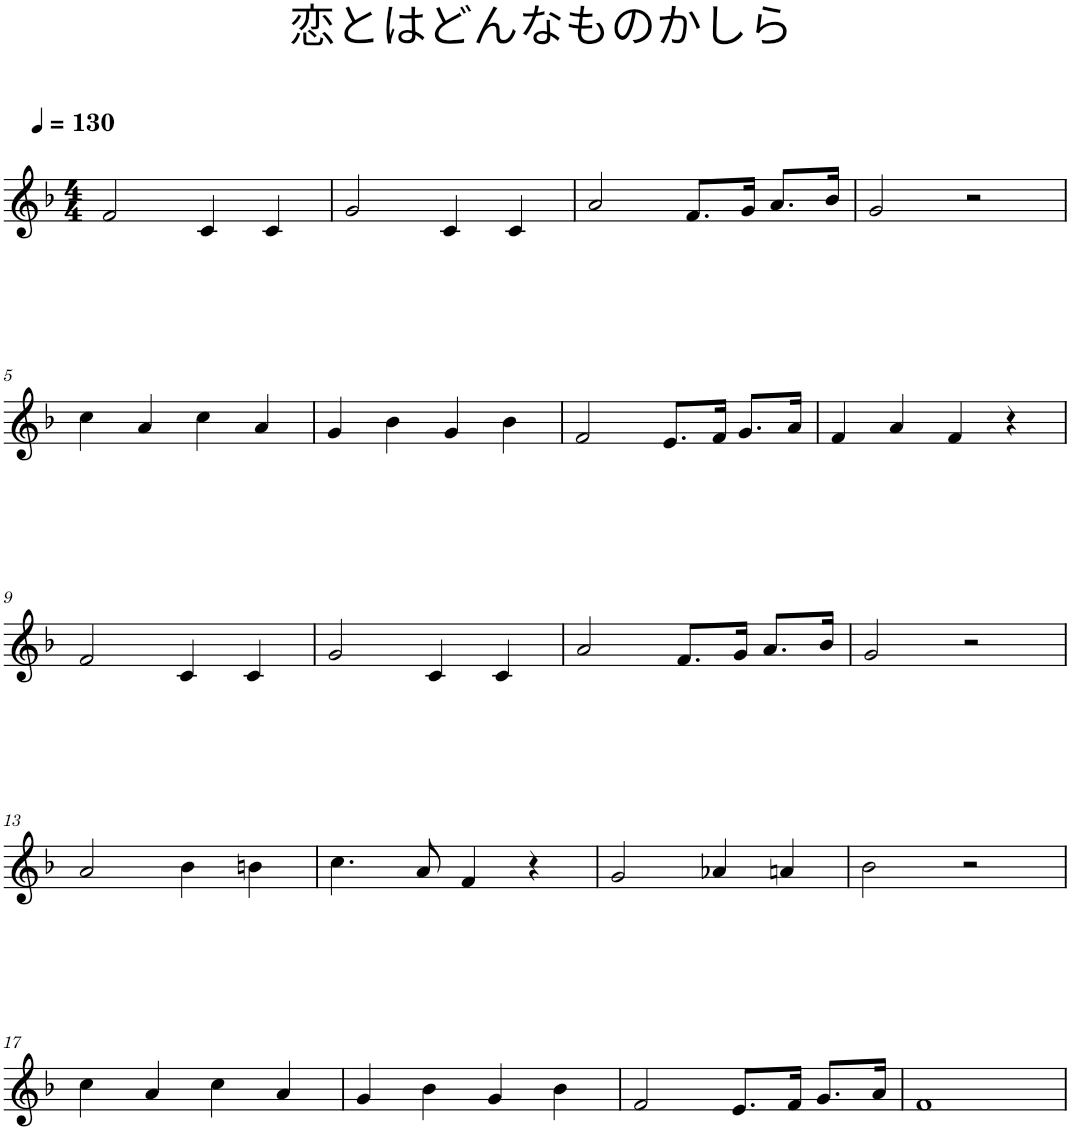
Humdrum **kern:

**kern
*part1
*staff1
*I"Piano
*I'Pno.
*clefG2
*k[b-]
*F:
*M4/4
*MM130
=1
2f/
4c/
4c/
=2
2g/
4c/
4c/
=3
2a/
8.f/L
16g/Jk
8.a/L
16b-/Jk
=4
2g/
2r
!!LO:LB:g=z
=5
4cc\
4a/
4cc\
4a/
=6
4g/
4b-\
4g/
4b-\
=7
2f/
8.e/L
16f/Jk
8.g/L
16a/Jk
=8
4f/
4a/
4f/
4r
!!LO:LB:g=z
=9
2f/
4c/
4c/
=10
2g/
4c/
4c/
=11
2a/
8.f/L
16g/Jk
8.a/L
16b-/Jk
=12
2g/
2r
!!LO:LB:g=z
=13
2a/
4b-\
4bn\
=14
4.cc\
8a/
4f/
4r
=15
2g/
4a-X/
4an/
=16
2b-\
2r
!!LO:LB:g=z
=17
4cc\
4a/
4cc\
4a/
=18
4g/
4b-\
4g/
4b-\
=19
2f/
8.e/L
16f/Jk
8.g/L
16a/Jk
=20
1f
=
*-
